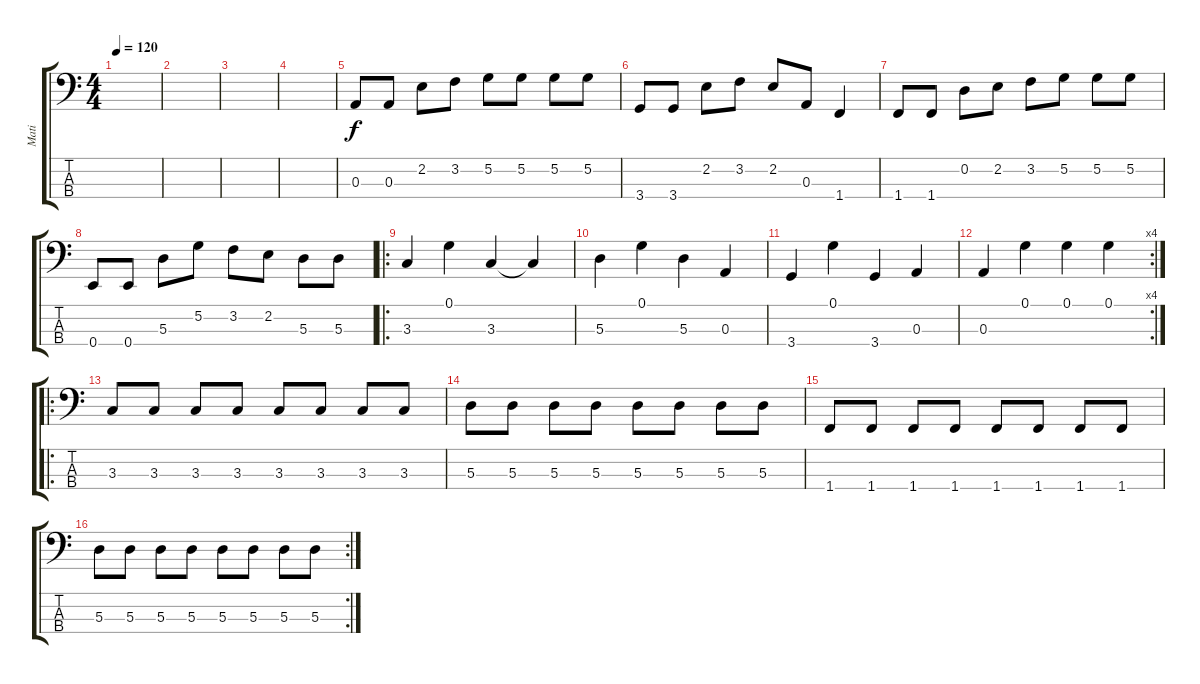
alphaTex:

\track ("Mati" "Mati") {instrument electricbasspick}
\staff {score tabs}
\tuning (G2 D2 A1 E1) {hide}
\ts (4 4)
\tempo 120
\clef f4
\ks c
|
|
|
|
0.3.8 0.3.8 2.2.8 3.2.8 5.2.8 5.2.8 5.2.8 5.2.8 |
3.4.8 3.4.8 2.2.8 3.2.8 2.2.8 0.3.8 1.4.4 |
1.4.8 1.4.8 0.2.8 2.2.8 3.2.8 5.2.8 5.2.8 5.2.8 |
0.4.8 0.4.8 5.3.8 5.2.8 3.2.8 2.2.8 5.3.8 5.3.8 |
\ro
3.3.4 0.1.4 3.3.4 3.3{t}.4 |
5.3.4 0.1.4 5.3.4 0.3.4 |
3.4.4 0.1.4 3.4.4 0.3.4 |
\rc 4
0.3.4 0.1.4 0.1.4 0.1.4 |
\ro
3.3.8 3.3.8 3.3.8 3.3.8 3.3.8 3.3.8 3.3.8 3.3.8 |
5.3.8 5.3.8 5.3.8 5.3.8 5.3.8 5.3.8 5.3.8 5.3.8 |
1.4.8 1.4.8 1.4.8 1.4.8 1.4.8 1.4.8 1.4.8 1.4.8 |
\rc 2
5.3.8 5.3.8 5.3.8 5.3.8 5.3.8 5.3.8 5.3.8 5.3.8
